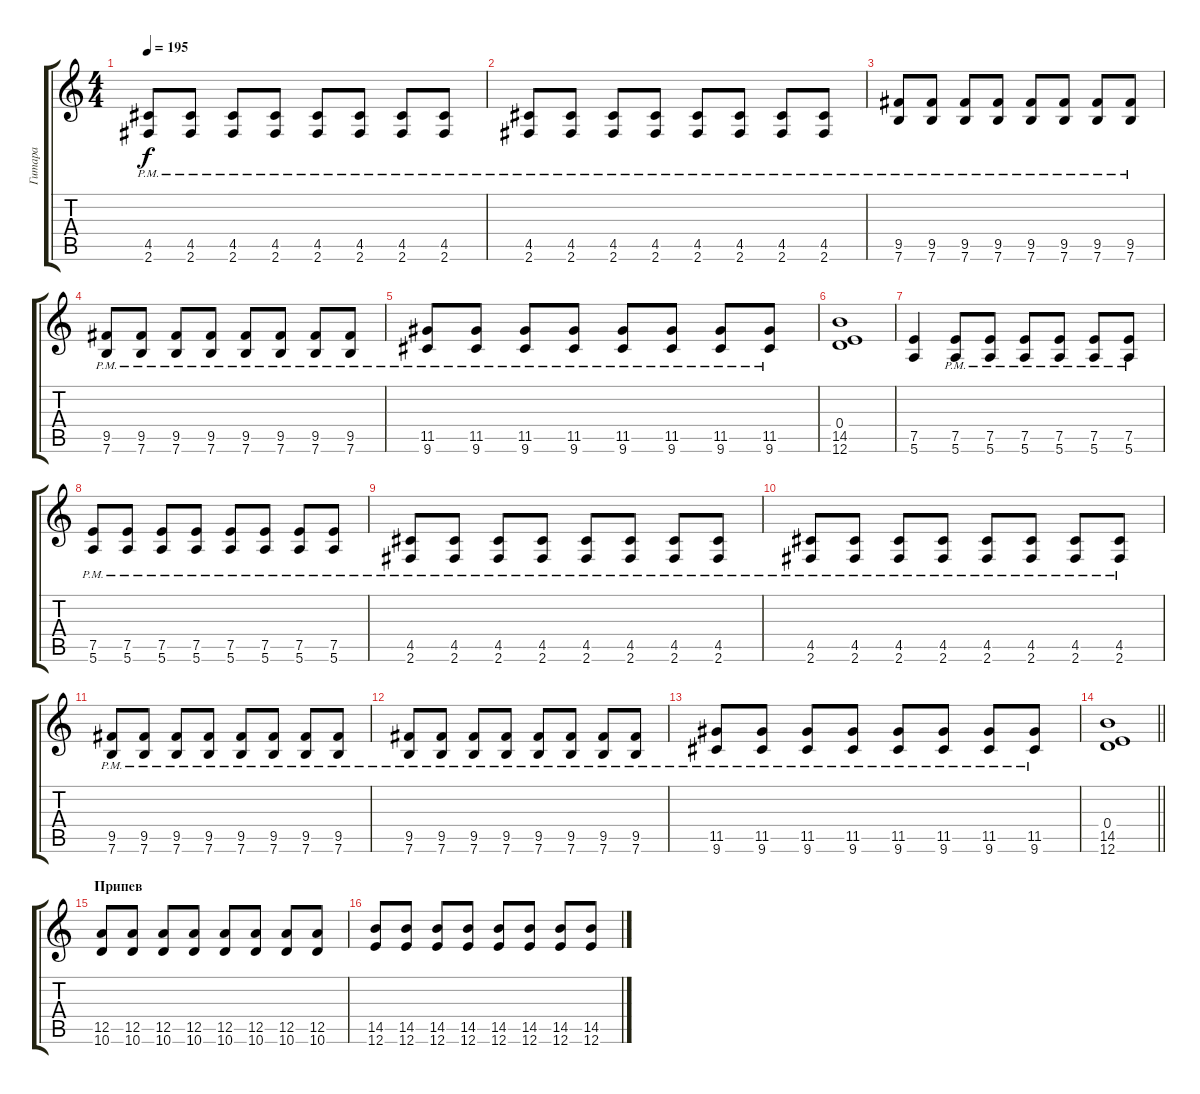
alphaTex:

\track ("Гитара" "Гитара") {instrument overdrivenguitar}
\staff {score tabs}
\tuning (E4 B3 G3 D3 A2 E2) {hide}
\ts (4 4)
\tempo 195
\clef g2
\ks c
(4.5{pm} 2.6{pm}).8{dy f} (4.5{pm} 2.6{pm}).8 (4.5{pm} 2.6{pm}).8 (4.5{pm} 2.6{pm}).8 (4.5{pm} 2.6{pm}).8 (4.5{pm} 2.6{pm}).8 (4.5{pm} 2.6{pm}).8 (4.5{pm} 2.6{pm}).8 |
(4.5{pm} 2.6{pm}).8 (4.5{pm} 2.6{pm}).8 (4.5{pm} 2.6{pm}).8 (4.5{pm} 2.6{pm}).8 (4.5{pm} 2.6{pm}).8 (4.5{pm} 2.6{pm}).8 (4.5{pm} 2.6{pm}).8 (4.5{pm} 2.6{pm}).8 |
(9.5{pm} 7.6{pm}).8 (9.5{pm} 7.6{pm}).8 (9.5{pm} 7.6{pm}).8 (9.5{pm} 7.6{pm}).8 (9.5{pm} 7.6{pm}).8 (9.5{pm} 7.6{pm}).8 (9.5{pm} 7.6{pm}).8 (9.5{pm} 7.6{pm}).8 |
(9.5{pm} 7.6{pm}).8 (9.5{pm} 7.6{pm}).8 (9.5{pm} 7.6{pm}).8 (9.5{pm} 7.6{pm}).8 (9.5{pm} 7.6{pm}).8 (9.5{pm} 7.6{pm}).8 (9.5{pm} 7.6{pm}).8 (9.5{pm} 7.6{pm}).8 |
(11.5{pm} 9.6{pm}).8 (11.5{pm} 9.6{pm}).8 (11.5{pm} 9.6{pm}).8 (11.5{pm} 9.6{pm}).8 (11.5{pm} 9.6{pm}).8 (11.5{pm} 9.6{pm}).8 (11.5{pm} 9.6{pm}).8 (11.5{pm} 9.6{pm}).8 |
(0.4 14.5 12.6).1 |
(7.5 5.6).4 (7.5{pm} 5.6{pm}).8 (7.5{pm} 5.6{pm}).8 (7.5{pm} 5.6{pm}).8 (7.5{pm} 5.6{pm}).8 (7.5{pm} 5.6{pm}).8 (7.5{pm} 5.6{pm}).8 |
(7.5{pm} 5.6{pm}).8 (7.5{pm} 5.6{pm}).8 (7.5{pm} 5.6{pm}).8 (7.5{pm} 5.6{pm}).8 (7.5{pm} 5.6{pm}).8 (7.5{pm} 5.6{pm}).8 (7.5{pm} 5.6{pm}).8 (7.5{pm} 5.6{pm}).8 |
(4.5{pm} 2.6{pm}).8 (4.5{pm} 2.6{pm}).8 (4.5{pm} 2.6{pm}).8 (4.5{pm} 2.6{pm}).8 (4.5{pm} 2.6{pm}).8 (4.5{pm} 2.6{pm}).8 (4.5{pm} 2.6{pm}).8 (4.5{pm} 2.6{pm}).8 |
(4.5{pm} 2.6{pm}).8 (4.5{pm} 2.6{pm}).8 (4.5{pm} 2.6{pm}).8 (4.5{pm} 2.6{pm}).8 (4.5{pm} 2.6{pm}).8 (4.5{pm} 2.6{pm}).8 (4.5{pm} 2.6{pm}).8 (4.5{pm} 2.6{pm}).8 |
(9.5{pm} 7.6{pm}).8 (9.5{pm} 7.6{pm}).8 (9.5{pm} 7.6{pm}).8 (9.5{pm} 7.6{pm}).8 (9.5{pm} 7.6{pm}).8 (9.5{pm} 7.6{pm}).8 (9.5{pm} 7.6{pm}).8 (9.5{pm} 7.6{pm}).8 |
(9.5{pm} 7.6{pm}).8 (9.5{pm} 7.6{pm}).8 (9.5{pm} 7.6{pm}).8 (9.5{pm} 7.6{pm}).8 (9.5{pm} 7.6{pm}).8 (9.5{pm} 7.6{pm}).8 (9.5{pm} 7.6{pm}).8 (9.5{pm} 7.6{pm}).8 |
(11.5{pm} 9.6{pm}).8 (11.5{pm} 9.6{pm}).8 (11.5{pm} 9.6{pm}).8 (11.5{pm} 9.6{pm}).8 (11.5{pm} 9.6{pm}).8 (11.5{pm} 9.6{pm}).8 (11.5{pm} 9.6{pm}).8 (11.5{pm} 9.6{pm}).8 |
\barLineRight lightlight
(0.4 14.5 12.6).1 |
\section ("" "Припев")
(12.5 10.6).8 (12.5 10.6).8 (12.5 10.6).8 (12.5 10.6).8 (12.5 10.6).8 (12.5 10.6).8 (12.5 10.6).8 (12.5 10.6).8 |
(14.5 12.6).8 (14.5 12.6).8 (14.5 12.6).8 (14.5 12.6).8 (14.5 12.6).8 (14.5 12.6).8 (14.5 12.6).8 (14.5 12.6).8
